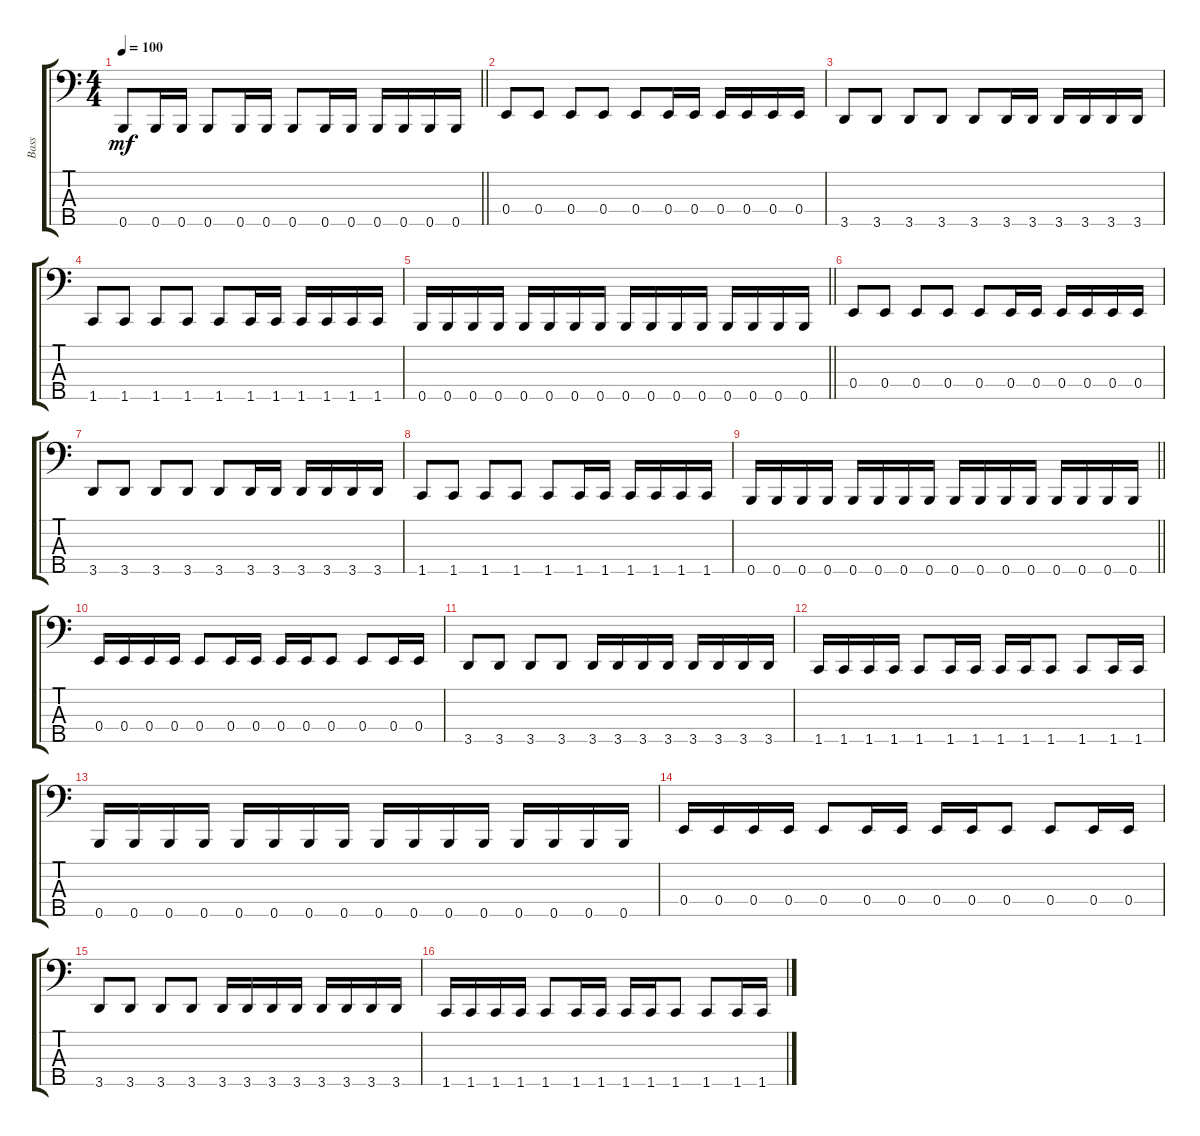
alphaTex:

\track ("Bass" "Bass") {instrument electricbassfinger}
\staff {score tabs}
\tuning (G2 D2 A1 E1 B0) {hide}
\ts (4 4)
\tempo 100
\clef f4
\barLineRight lightlight
\ks c
0.5.8{dy mf} 0.5.16 0.5.16 0.5.8 0.5.16 0.5.16 0.5.8 0.5.16 0.5.16 0.5.16 0.5.16 0.5.16 0.5.16 |
0.4.8 0.4.8 0.4.8 0.4.8 0.4.8 0.4.16 0.4.16 0.4.16 0.4.16 0.4.16 0.4.16 |
3.5.8 3.5.8 3.5.8 3.5.8 3.5.8 3.5.16 3.5.16 3.5.16 3.5.16 3.5.16 3.5.16 |
1.5.8 1.5.8 1.5.8 1.5.8 1.5.8 1.5.16 1.5.16 1.5.16 1.5.16 1.5.16 1.5.16 |
\barLineRight lightlight
0.5.16 0.5.16 0.5.16 0.5.16 0.5.16 0.5.16 0.5.16 0.5.16 0.5.16 0.5.16 0.5.16 0.5.16 0.5.16 0.5.16 0.5.16 0.5.16 |
0.4.8 0.4.8 0.4.8 0.4.8 0.4.8 0.4.16 0.4.16 0.4.16 0.4.16 0.4.16 0.4.16 |
3.5.8 3.5.8 3.5.8 3.5.8 3.5.8 3.5.16 3.5.16 3.5.16 3.5.16 3.5.16 3.5.16 |
1.5.8 1.5.8 1.5.8 1.5.8 1.5.8 1.5.16 1.5.16 1.5.16 1.5.16 1.5.16 1.5.16 |
\barLineRight lightlight
0.5.16 0.5.16 0.5.16 0.5.16 0.5.16 0.5.16 0.5.16 0.5.16 0.5.16 0.5.16 0.5.16 0.5.16 0.5.16 0.5.16 0.5.16 0.5.16 |
0.4.16 0.4.16 0.4.16 0.4.16 0.4.8 0.4.16 0.4.16 0.4.16 0.4.16 0.4.8 0.4.8 0.4.16 0.4.16 |
3.5.8 3.5.8 3.5.8 3.5.8 3.5.16 3.5.16 3.5.16 3.5.16 3.5.16 3.5.16 3.5.16 3.5.16 |
1.5.16 1.5.16 1.5.16 1.5.16 1.5.8 1.5.16 1.5.16 1.5.16 1.5.16 1.5.8 1.5.8 1.5.16 1.5.16 |
0.5.16 0.5.16 0.5.16 0.5.16 0.5.16 0.5.16 0.5.16 0.5.16 0.5.16 0.5.16 0.5.16 0.5.16 0.5.16 0.5.16 0.5.16 0.5.16 |
0.4.16 0.4.16 0.4.16 0.4.16 0.4.8 0.4.16 0.4.16 0.4.16 0.4.16 0.4.8 0.4.8 0.4.16 0.4.16 |
3.5.8 3.5.8 3.5.8 3.5.8 3.5.16 3.5.16 3.5.16 3.5.16 3.5.16 3.5.16 3.5.16 3.5.16 |
1.5.16 1.5.16 1.5.16 1.5.16 1.5.8 1.5.16 1.5.16 1.5.16 1.5.16 1.5.8 1.5.8 1.5.16 1.5.16
